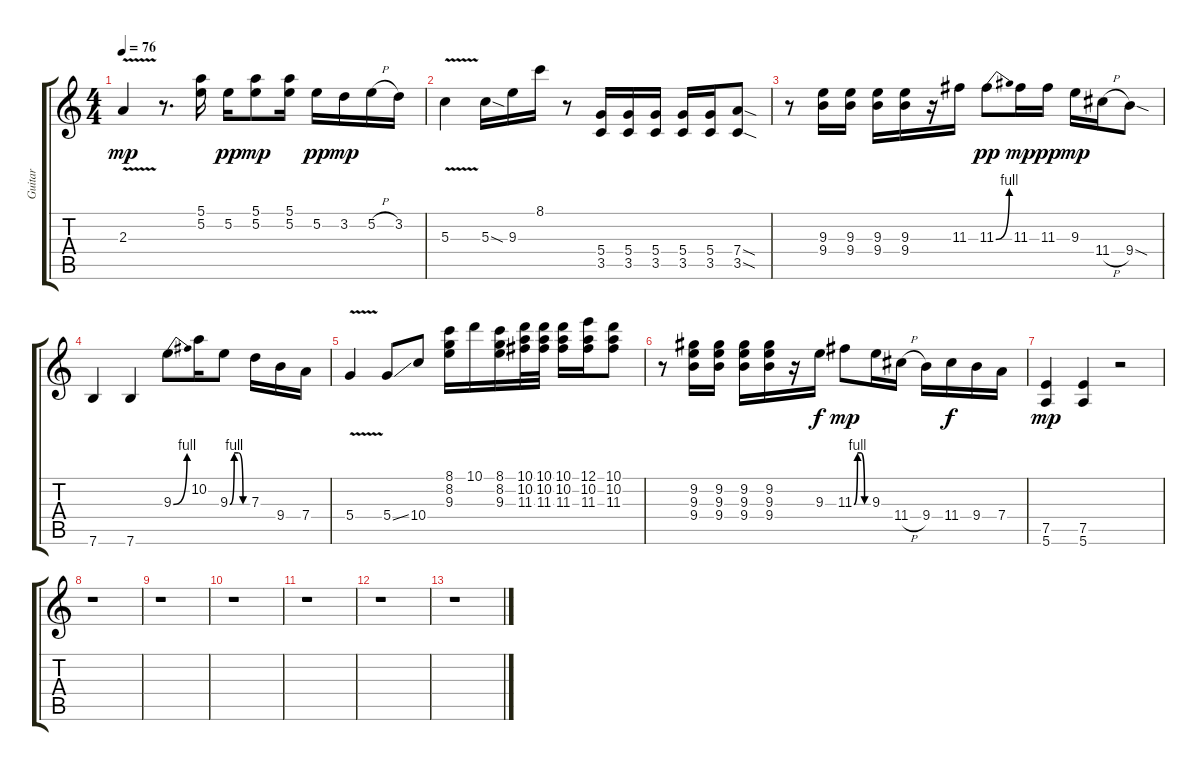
\track ("Guitar" "Guitar") {instrument electricguitarclean}
\staff {score tabs}
\tuning (E4 B3 G3 D3 A2 E2) {hide}
\ts (4 4)
\tempo 76
\clef g2
\ks c
2.3{v}.4{dy mp} r.8{d} (5.1 5.2).16 5.2.16{dy pp} (5.1 5.2).8{dy mp} (5.1 5.2).16 5.2.16{dy pp} 3.2.16{dy mp} 5.2{h}.16 3.2.16 |
5.3{v}.4 5.3{sod}.16 9.3.16 8.1.16 r.8 (5.4 3.5).16 (5.4 3.5).16 (5.4 3.5).16 (5.4 3.5).16 (5.4 3.5).16 (7.4{sod} 3.5{sod}).8 |
r.8 (9.3 9.4).16 (9.3 9.4).16 (9.3 9.4).16 (9.3 9.4).16 r.16 11.3.16 11.3{be (bend 0 0 60 4)}.8{dy pp} 11.3.16{dy mp} 11.3.16{dy pp} 9.3.16{dy mp} 11.4{h}.16 9.4{sod}.8 |
7.6.4 7.6.4 9.3{be (bend 0 0 60 4)}.8 10.2.16 9.3{be (custom 0 0 15 4 30 4 45 0 60 0)}.8 7.3.16 9.4.16 7.4.16 |
5.4{v}.4 5.4{ss}.8 10.4.8 (8.1 8.2 9.3).16 10.1.16 (8.1 8.2 9.3).16 (10.1 10.2 11.3).32 (10.1 10.2 11.3).32 (10.1 10.2 11.3).16 (12.1 10.2 11.3).16 (10.1 10.2 11.3).8 |
r.8 (9.2 9.3 9.4).16 (9.2 9.3 9.4).16 (9.2 9.3 9.4).16 (9.2 9.3 9.4).16 r.16 9.3.16{dy f} 11.3{be (custom 0 0 15 4 30 4 45 0 60 0)}.8{dy mp} 9.3.16 11.4{h}.16 9.4.16 11.4.16{dy f} 9.4.16 7.4.16 |
(7.5 5.6).4{dy mp} (7.5 5.6).4 r.2 |
r.1 |
r.1 |
r.1 |
r.1 |
r.1 |
r.1
